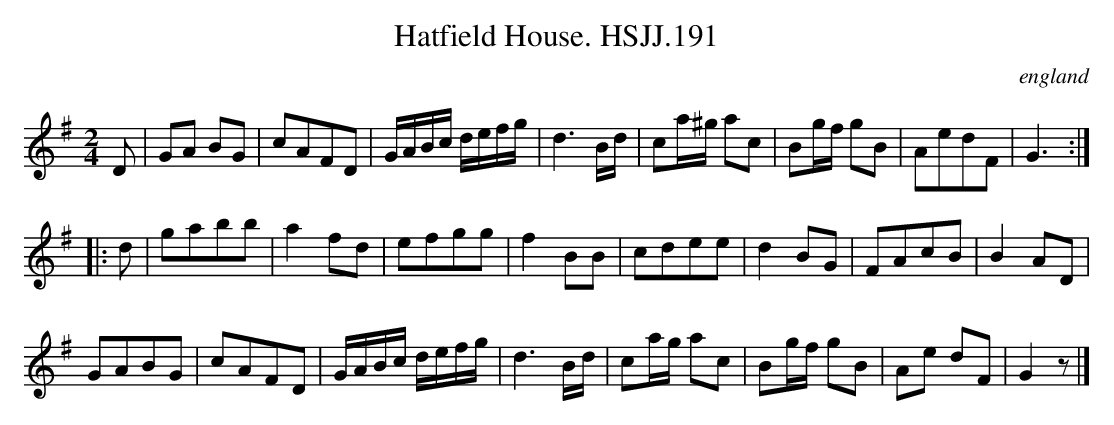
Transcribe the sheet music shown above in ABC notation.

X:1
T:Hatfield House. HSJJ.191
O:england
M:2/4
L:1/16
K:G
D2|G2A2 B2G2|c2A2F2D2|GABc defg|d6Bd|c2a^g a2c2|B2gf g2B2|A2e2d2F2|G6:|
|:d2|g2a2b2b2|a4f2d2|e2f2g2g2|f4B2B2|c2d2e2e2|d4B2G2|F2A2c2B2|B4A2D2|
G2A2B2G2|c2A2F2D2|GABc defg|d6Bd|c2ag a2c2|B2gf g2B2|A2e2 d2F2|G4z2|]
